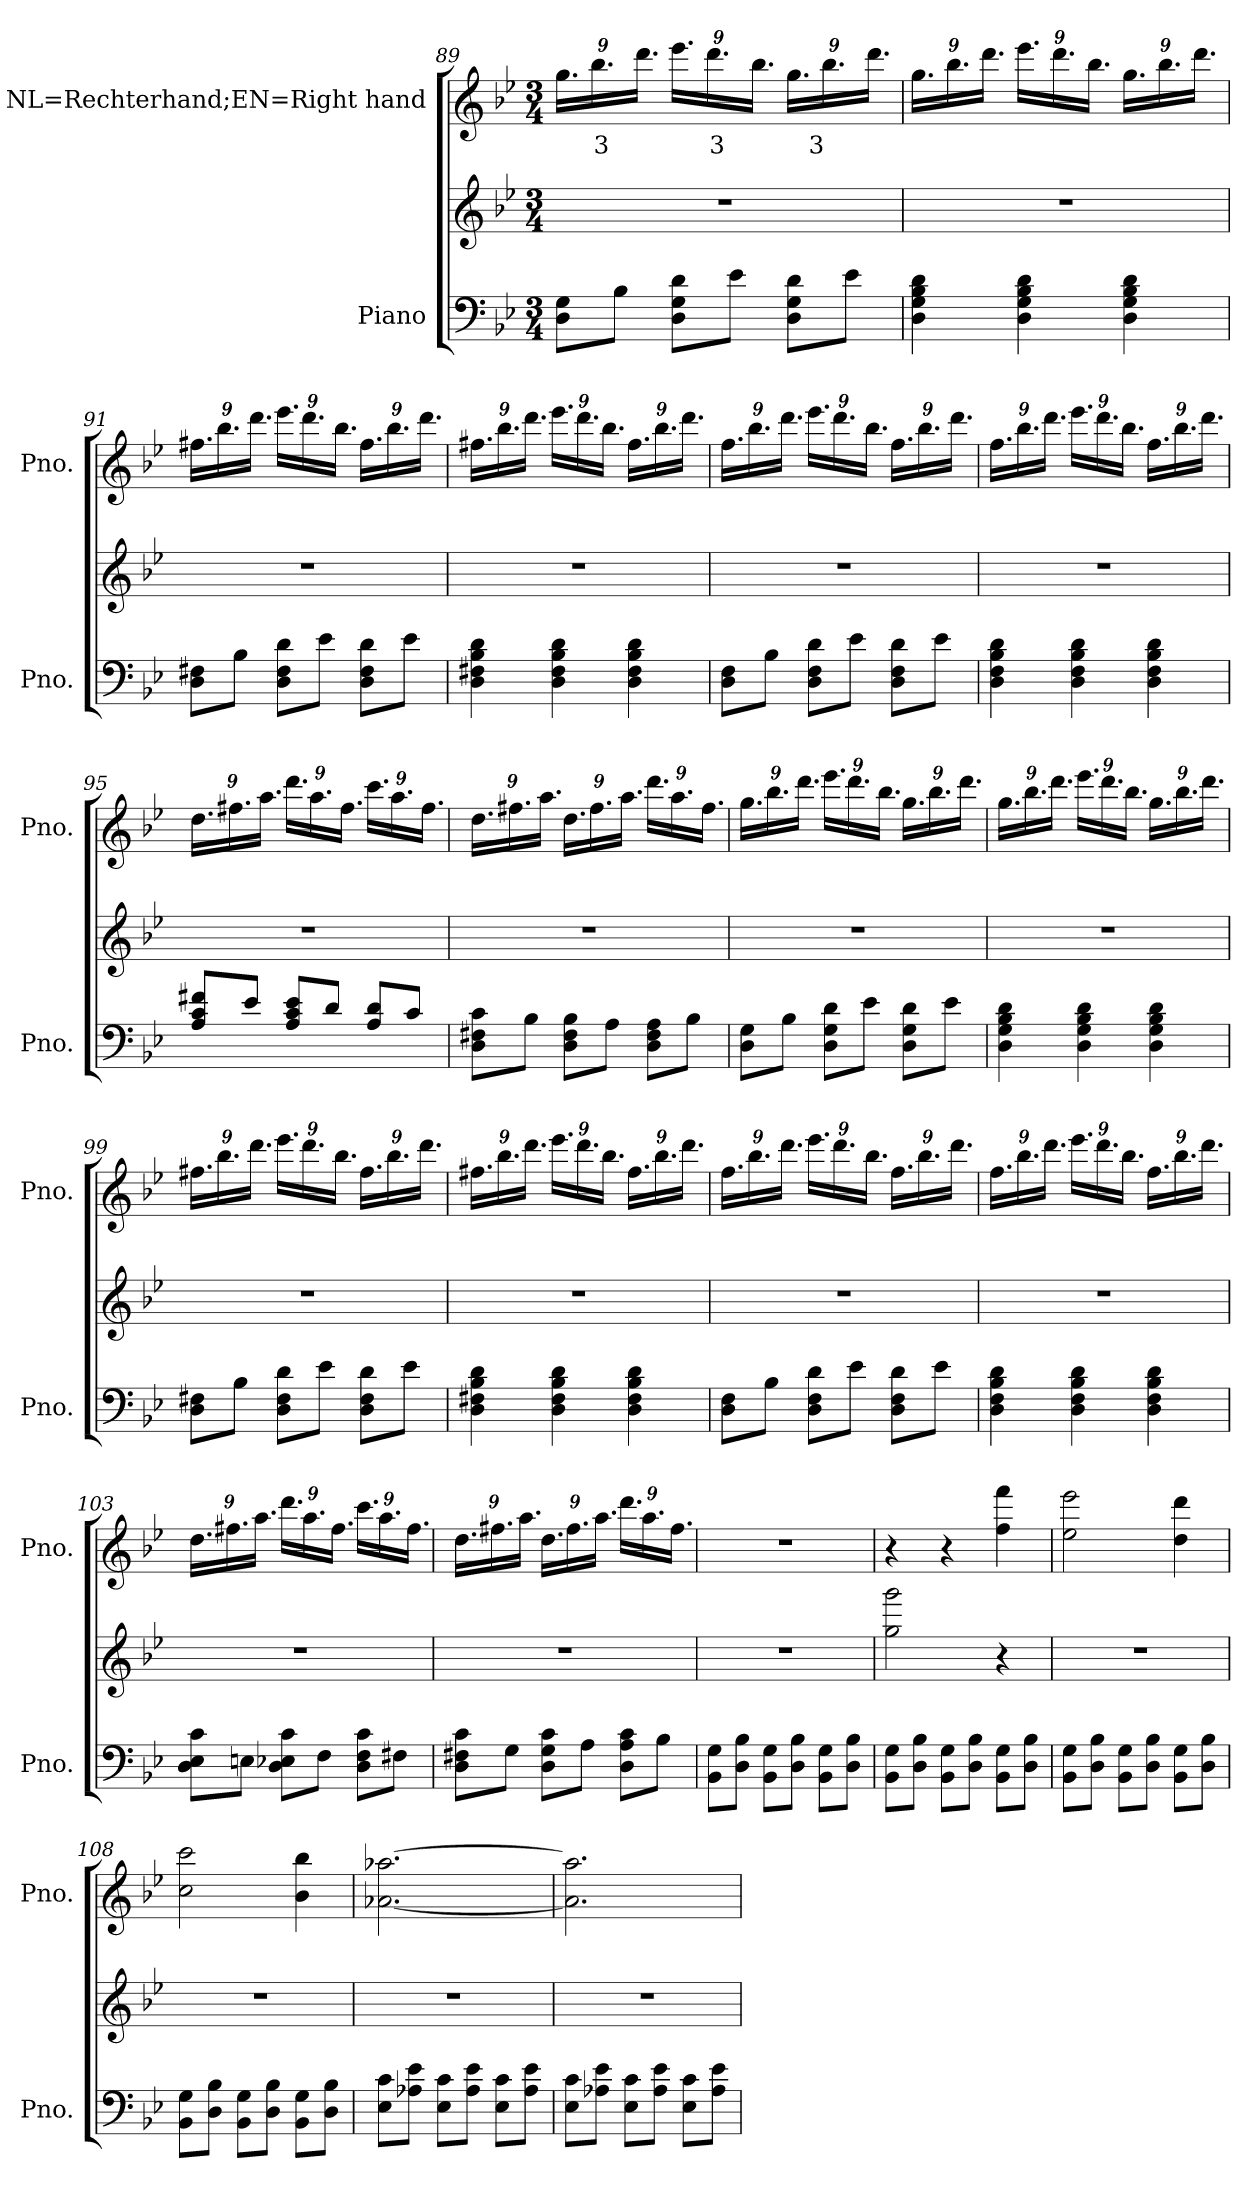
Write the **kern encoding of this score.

**kern	**kern	**kern	**text
*part2	*part2	*part1	*part1
*staff3	*staff2	*staff1	*staff1
*I"Piano	*	*I"Piano, NL=Rechterhand;EN=Right hand	*
*I'Pno.	*	*I'Pno.	*
!!LO:LB:g=z
*clefF4	*clefG2	*clefG2	*
*k[b-e-]	*k[b-e-]	*k[b-e-]	*
*M3/4	*M3/4	*M3/4	*
*	*	*Xbrackettup	*
=89	=89	=89	=89
8D\ 8G\L	2.r	18.gg\LL	.
!	!	!	!LO:LY:b
.	.	18.bb-\	3
8B-\J	.	.	.
.	.	18.ddd\JJ	.
8D\ 8G\ 8d\L	.	18.eee-\LL	.
!	!	!	!LO:LY:b
.	.	18.ddd\	3
8e-\J	.	.	.
.	.	18.bb-\JJ	.
8D\ 8G\ 8d\L	.	18.gg\LL	.
!	!	!	!LO:LY:b
.	.	18.bb-\	3
8e-\J	.	.	.
.	.	18.ddd\JJ	.
=90	=90	=90	=90
4D\ 4G\ 4B-\ 4d\	2.r	18.gg\LL	.
.	.	18.bb-\	.
.	.	18.ddd\JJ	.
4D\ 4G\ 4B-\ 4d\	.	18.eee-\LL	.
.	.	18.ddd\	.
.	.	18.bb-\JJ	.
4D\ 4G\ 4B-\ 4d\	.	18.gg\LL	.
.	.	18.bb-\	.
.	.	18.ddd\JJ	.
=91	=91	=91	=91
8D\ 8F#X\L	2.r	18.ff#X\LL	.
.	.	18.bb-\	.
8B-\J	.	.	.
.	.	18.ddd\JJ	.
8D\ 8F#\ 8d\L	.	18.eee-\LL	.
.	.	18.ddd\	.
8e-\J	.	.	.
.	.	18.bb-\JJ	.
8D\ 8F#\ 8d\L	.	18.ff#\LL	.
.	.	18.bb-\	.
8e-\J	.	.	.
.	.	18.ddd\JJ	.
!!LO:PB:g=z
=92	=92	=92	=92
4D\ 4F#X\ 4B-\ 4d\	2.r	18.ff#X\LL	.
.	.	18.bb-\	.
.	.	18.ddd\JJ	.
4D\ 4F#\ 4B-\ 4d\	.	18.eee-\LL	.
.	.	18.ddd\	.
.	.	18.bb-\JJ	.
4D\ 4F#\ 4B-\ 4d\	.	18.ff#\LL	.
.	.	18.bb-\	.
.	.	18.ddd\JJ	.
=93	=93	=93	=93
8D\ 8F\L	2.r	18.ff\LL	.
.	.	18.bb-\	.
8B-\J	.	.	.
.	.	18.ddd\JJ	.
8D\ 8F\ 8d\L	.	18.eee-\LL	.
.	.	18.ddd\	.
8e-\J	.	.	.
.	.	18.bb-\JJ	.
8D\ 8F\ 8d\L	.	18.ff\LL	.
.	.	18.bb-\	.
8e-\J	.	.	.
.	.	18.ddd\JJ	.
=94	=94	=94	=94
4D\ 4F\ 4B-\ 4d\	2.r	18.ff\LL	.
.	.	18.bb-\	.
.	.	18.ddd\JJ	.
4D\ 4F\ 4B-\ 4d\	.	18.eee-\LL	.
.	.	18.ddd\	.
.	.	18.bb-\JJ	.
4D\ 4F\ 4B-\ 4d\	.	18.ff\LL	.
.	.	18.bb-\	.
.	.	18.ddd\JJ	.
!!LO:LB:g=z
=95	=95	=95	=95
8A/ 8c/ 8f#X/L	2.r	18.dd\LL	.
.	.	18.ff#X\	.
8e-/J	.	.	.
.	.	18.aa\JJ	.
8A/ 8c/ 8e-/L	.	18.ddd\LL	.
.	.	18.aa\	.
8d/J	.	.	.
.	.	18.ff#\JJ	.
8A/ 8d/L	.	18.ccc\LL	.
.	.	18.aa\	.
8c/J	.	.	.
.	.	18.ff#\JJ	.
=96	=96	=96	=96
8D\ 8F#X\ 8c\L	2.r	18.dd\LL	.
.	.	18.ff#X\	.
8B-\J	.	.	.
.	.	18.aa\JJ	.
8D\ 8F#\ 8B-\L	.	18.dd\LL	.
.	.	18.ff#\	.
8A\J	.	.	.
.	.	18.aa\JJ	.
8D\ 8F#\ 8A\L	.	18.ddd\LL	.
.	.	18.aa\	.
8B-\J	.	.	.
.	.	18.ff#\JJ	.
!!LO:LB:g=z
=97	=97	=97	=97
8D\ 8G\L	2.r	18.gg\LL	.
.	.	18.bb-\	.
8B-\J	.	.	.
.	.	18.ddd\JJ	.
8D\ 8G\ 8d\L	.	18.eee-\LL	.
.	.	18.ddd\	.
8e-\J	.	.	.
.	.	18.bb-\JJ	.
8D\ 8G\ 8d\L	.	18.gg\LL	.
.	.	18.bb-\	.
8e-\J	.	.	.
.	.	18.ddd\JJ	.
=98	=98	=98	=98
4D\ 4G\ 4B-\ 4d\	2.r	18.gg\LL	.
.	.	18.bb-\	.
.	.	18.ddd\JJ	.
4D\ 4G\ 4B-\ 4d\	.	18.eee-\LL	.
.	.	18.ddd\	.
.	.	18.bb-\JJ	.
4D\ 4G\ 4B-\ 4d\	.	18.gg\LL	.
.	.	18.bb-\	.
.	.	18.ddd\JJ	.
=99	=99	=99	=99
8D\ 8F#X\L	2.r	18.ff#X\LL	.
.	.	18.bb-\	.
8B-\J	.	.	.
.	.	18.ddd\JJ	.
8D\ 8F#\ 8d\L	.	18.eee-\LL	.
.	.	18.ddd\	.
8e-\J	.	.	.
.	.	18.bb-\JJ	.
8D\ 8F#\ 8d\L	.	18.ff#\LL	.
.	.	18.bb-\	.
8e-\J	.	.	.
.	.	18.ddd\JJ	.
!!LO:LB:g=z
=100	=100	=100	=100
4D\ 4F#X\ 4B-\ 4d\	2.r	18.ff#X\LL	.
.	.	18.bb-\	.
.	.	18.ddd\JJ	.
4D\ 4F#\ 4B-\ 4d\	.	18.eee-\LL	.
.	.	18.ddd\	.
.	.	18.bb-\JJ	.
4D\ 4F#\ 4B-\ 4d\	.	18.ff#\LL	.
.	.	18.bb-\	.
.	.	18.ddd\JJ	.
=101	=101	=101	=101
8D\ 8F\L	2.r	18.ff\LL	.
.	.	18.bb-\	.
8B-\J	.	.	.
.	.	18.ddd\JJ	.
8D\ 8F\ 8d\L	.	18.eee-\LL	.
.	.	18.ddd\	.
8e-\J	.	.	.
.	.	18.bb-\JJ	.
8D\ 8F\ 8d\L	.	18.ff\LL	.
.	.	18.bb-\	.
8e-\J	.	.	.
.	.	18.ddd\JJ	.
=102	=102	=102	=102
4D\ 4F\ 4B-\ 4d\	2.r	18.ff\LL	.
.	.	18.bb-\	.
.	.	18.ddd\JJ	.
4D\ 4F\ 4B-\ 4d\	.	18.eee-\LL	.
.	.	18.ddd\	.
.	.	18.bb-\JJ	.
4D\ 4F\ 4B-\ 4d\	.	18.ff\LL	.
.	.	18.bb-\	.
.	.	18.ddd\JJ	.
!!LO:PB:g=z
=103	=103	=103	=103
8D\ 8E-\ 8c\L	2.r	18.dd\LL	.
.	.	18.ff#X\	.
8En\J	.	.	.
.	.	18.aa\JJ	.
8D\ 8E-X\ 8c\L	.	18.ddd\LL	.
.	.	18.aa\	.
8F\J	.	.	.
.	.	18.ff#\JJ	.
8D\ 8F\ 8c\L	.	18.ccc\LL	.
.	.	18.aa\	.
8F#X\J	.	.	.
.	.	18.ff#\JJ	.
=104	=104	=104	=104
8D\ 8F#X\ 8c\L	2.r	18.dd\LL	.
.	.	18.ff#X\	.
8G\J	.	.	.
.	.	18.aa\JJ	.
8D\ 8G\ 8c\L	.	18.dd\LL	.
.	.	18.ff#\	.
8A\J	.	.	.
.	.	18.aa\JJ	.
8D\ 8A\ 8c\L	.	18.ddd\LL	.
.	.	18.aa\	.
8B-\J	.	.	.
.	.	18.ff#\JJ	.
=105	=105	=105	=105
8BB-\ 8G\L	2.r	2.r	.
8D\ 8B-\J	.	.	.
8BB-\ 8G\L	.	.	.
8D\ 8B-\J	.	.	.
8BB-\ 8G\L	.	.	.
8D\ 8B-\J	.	.	.
=106	=106	=106	=106
8BB-\ 8G\L	2gg\ 2ggg\	4r	.
8D\ 8B-\J	.	.	.
8BB-\ 8G\L	.	4r	.
8D\ 8B-\J	.	.	.
8BB-\ 8G\L	4r	4ff\ 4fff\	.
8D\ 8B-\J	.	.	.
!!LO:LB:g=z
=107	=107	=107	=107
8BB-\ 8G\L	2.r	2ee-\ 2eee-\	.
8D\ 8B-\J	.	.	.
8BB-\ 8G\L	.	.	.
8D\ 8B-\J	.	.	.
8BB-\ 8G\L	.	4dd\ 4ddd\	.
8D\ 8B-\J	.	.	.
=108	=108	=108	=108
8BB-\ 8G\L	2.r	2cc\ 2ccc\	.
8D\ 8B-\J	.	.	.
8BB-\ 8G\L	.	.	.
8D\ 8B-\J	.	.	.
8BB-\ 8G\L	.	4b-\ 4bb-\	.
8D\ 8B-\J	.	.	.
=109	=109	=109	=109
8E-\ 8c\L	2.r	[2.a-X\ [2.aa-X\	.
8A-X\ 8e-\J	.	.	.
8E-\ 8c\L	.	.	.
8A-\ 8e-\J	.	.	.
8E-\ 8c\L	.	.	.
8A-\ 8e-\J	.	.	.
=110	=110	=110	=110
8E-\ 8c\L	2.r	2.a-\] 2.aa-\]	.
8A-X\ 8e-\J	.	.	.
8E-\ 8c\L	.	.	.
8A-\ 8e-\J	.	.	.
8E-\ 8c\L	.	.	.
8A-\ 8e-\J	.	.	.
=	=	=	=
*-	*-	*-	*-
